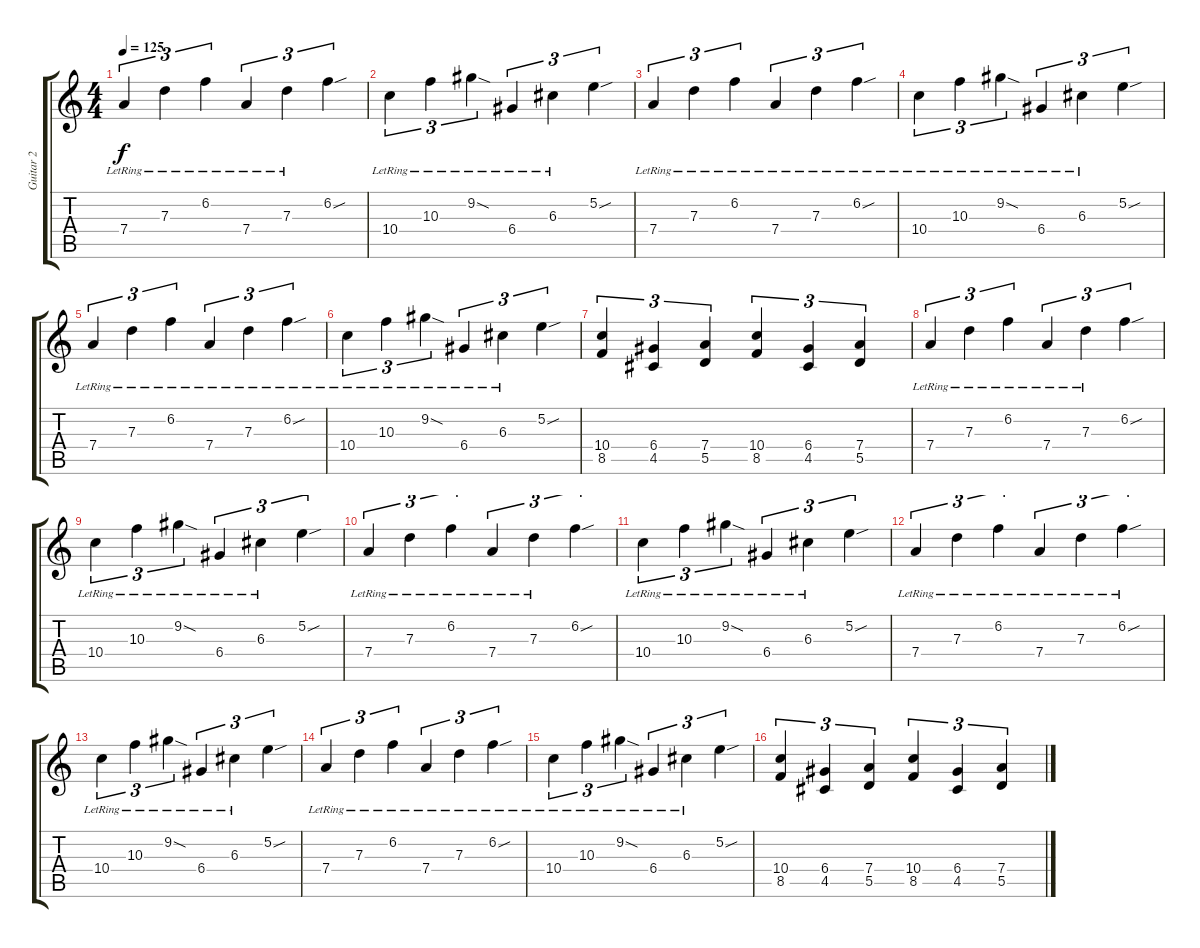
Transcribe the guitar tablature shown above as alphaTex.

\track ("Guitar 2" "Guitar 2") {instrument distortionguitar}
\staff {score tabs}
\tuning (E4 B3 G3 D3 A2 D2) {hide}
\ts (4 4)
\tempo 125
\clef g2
\ks c
7.4{lr}.4{tu (3 2) dy f} 7.3{lr}.4{tu (3 2)} 6.2{lr}.4{tu (3 2)} 7.4{lr}.4{tu (3 2)} 7.3{lr}.4{tu (3 2)} 6.2{sou}.4{tu (3 2)} |
10.4{lr}.4{tu (3 2)} 10.3{lr}.4{tu (3 2)} 9.2{sod lr}.4{tu (3 2)} 6.4{lr}.4{tu (3 2)} 6.3{lr}.4{tu (3 2)} 5.2{sou}.4{tu (3 2)} |
7.4{lr}.4{tu (3 2)} 7.3{lr}.4{tu (3 2)} 6.2{lr}.4{tu (3 2)} 7.4{lr}.4{tu (3 2)} 7.3{lr}.4{tu (3 2)} 6.2{sou lr}.4{tu (3 2)} |
10.4{lr}.4{tu (3 2)} 10.3{lr}.4{tu (3 2)} 9.2{sod lr}.4{tu (3 2)} 6.4{lr}.4{tu (3 2)} 6.3{lr}.4{tu (3 2)} 5.2{sou}.4{tu (3 2)} |
7.4{lr}.4{tu (3 2)} 7.3{lr}.4{tu (3 2)} 6.2{lr}.4{tu (3 2)} 7.4{lr}.4{tu (3 2)} 7.3{lr}.4{tu (3 2)} 6.2{sou lr}.4{tu (3 2)} |
10.4{lr}.4{tu (3 2)} 10.3{lr}.4{tu (3 2)} 9.2{sod lr}.4{tu (3 2)} 6.4{lr}.4{tu (3 2)} 6.3{lr}.4{tu (3 2)} 5.2{sou}.4{tu (3 2)} |
(10.4 8.5).4{tu (3 2)} (6.4 4.5).4{tu (3 2)} (7.4 5.5).4{tu (3 2)} (10.4 8.5).4{tu (3 2)} (6.4 4.5).4{tu (3 2)} (7.4 5.5).4{tu (3 2)} |
7.4{lr}.4{tu (3 2)} 7.3{lr}.4{tu (3 2)} 6.2{lr}.4{tu (3 2)} 7.4{lr}.4{tu (3 2)} 7.3{lr}.4{tu (3 2)} 6.2{sou}.4{tu (3 2)} |
10.4{lr}.4{tu (3 2)} 10.3{lr}.4{tu (3 2)} 9.2{sod lr}.4{tu (3 2)} 6.4{lr}.4{tu (3 2)} 6.3{lr}.4{tu (3 2)} 5.2{sou}.4{tu (3 2)} |
7.4{lr}.4{tu (3 2)} 7.3{lr}.4{tu (3 2)} 6.2{lr}.4{tu (3 2)} 7.4{lr}.4{tu (3 2)} 7.3{lr}.4{tu (3 2)} 6.2{sou}.4{tu (3 2)} |
10.4{lr}.4{tu (3 2)} 10.3{lr}.4{tu (3 2)} 9.2{sod lr}.4{tu (3 2)} 6.4{lr}.4{tu (3 2)} 6.3{lr}.4{tu (3 2)} 5.2{sou}.4{tu (3 2)} |
7.4{lr}.4{tu (3 2)} 7.3{lr}.4{tu (3 2)} 6.2{lr}.4{tu (3 2)} 7.4{lr}.4{tu (3 2)} 7.3{lr}.4{tu (3 2)} 6.2{sou lr}.4{tu (3 2)} |
10.4{lr}.4{tu (3 2)} 10.3{lr}.4{tu (3 2)} 9.2{sod lr}.4{tu (3 2)} 6.4{lr}.4{tu (3 2)} 6.3{lr}.4{tu (3 2)} 5.2{sou}.4{tu (3 2)} |
7.4{lr}.4{tu (3 2)} 7.3{lr}.4{tu (3 2)} 6.2{lr}.4{tu (3 2)} 7.4{lr}.4{tu (3 2)} 7.3{lr}.4{tu (3 2)} 6.2{sou lr}.4{tu (3 2)} |
10.4{lr}.4{tu (3 2)} 10.3{lr}.4{tu (3 2)} 9.2{sod lr}.4{tu (3 2)} 6.4{lr}.4{tu (3 2)} 6.3{lr}.4{tu (3 2)} 5.2{sou}.4{tu (3 2)} |
(10.4 8.5).4{tu (3 2)} (6.4 4.5).4{tu (3 2)} (7.4 5.5).4{tu (3 2)} (10.4 8.5).4{tu (3 2)} (6.4 4.5).4{tu (3 2)} (7.4 5.5).4{tu (3 2)}
